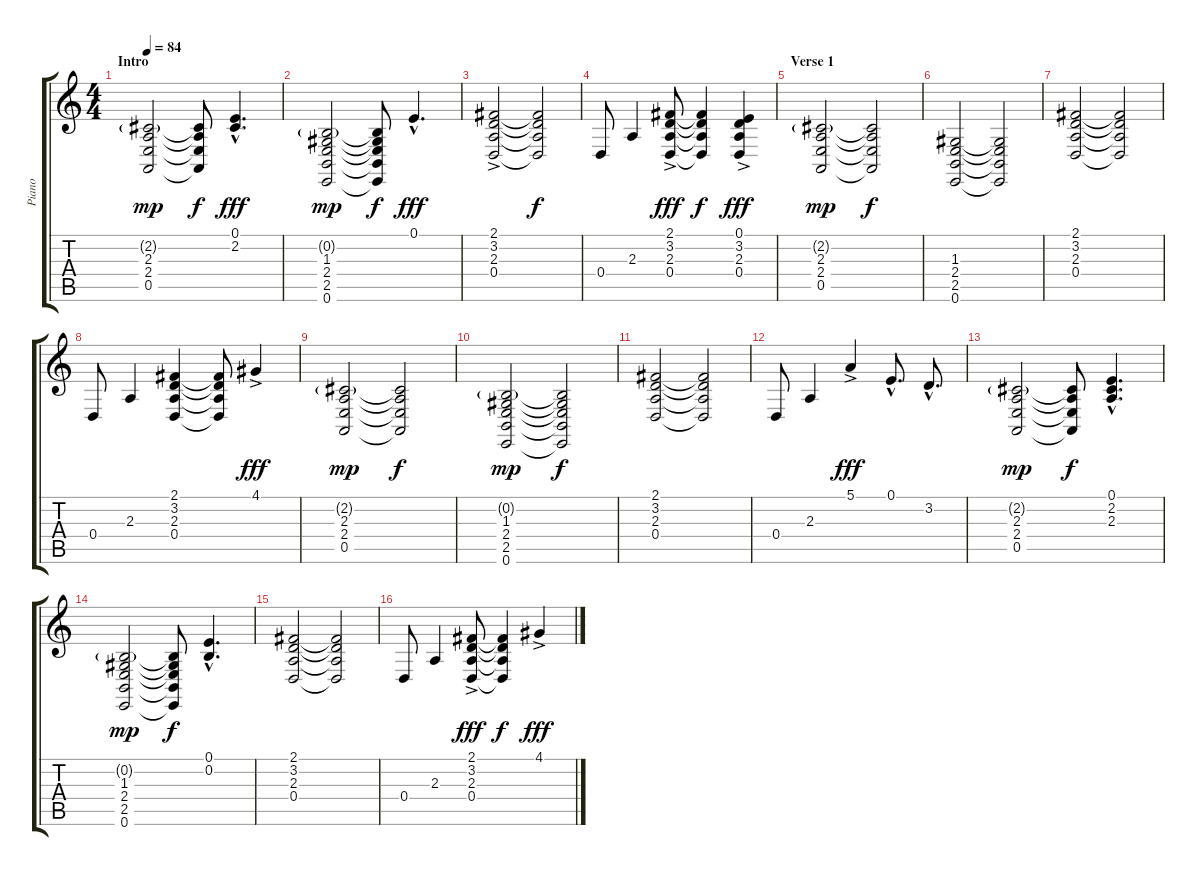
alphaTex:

\track ("Piano" "Piano") {instrument brightacousticpiano}
\staff {score tabs}
\tuning (E4 B3 G3 D3 A2 E2) {hide}
\ts (4 4)
\section ("" "Intro")
\tempo 84
\clef g2
\ks c
(2.2{g} 2.3 2.4 0.5).2{dy mp instrument brightacousticpiano} (2.2{t} 2.3{t} 2.4{t} 0.5{t}).8{dy f} (0.1{hac} 2.2{hac}).4{d dy fff} |
(0.2{g} 1.3 2.4 2.5 0.6).2{dy mp} (0.2{t} 1.3{t} 2.4{t} 2.5{t} 0.6{t}).8{dy f} 0.1{hac}.4{d dy fff} |
(2.1{ac} 3.2 2.3 0.4).2 (2.1{t} 3.2{t} 2.3{t} 0.4{t}).2{dy f} |
0.4.8 2.3.4 (2.1{ac} 3.2 2.3 0.4).8{dy fff} (2.1{t} 3.2{t} 2.3{t} 0.4{t}).4{dy f} (0.1{ac} 3.2 2.3 0.4).4{dy fff} |
\section ("" "Verse 1")
(2.2{g} 2.3 2.4 0.5).2{dy mp} (2.2{t} 2.3{t} 2.4{t} 0.5{t}).2{dy f} |
(1.3 2.4 2.5 0.6).2 (1.3{t} 2.4{t} 2.5{t} 0.6{t}).2 |
(2.1 3.2 2.3 0.4).2 (2.1{t} 3.2{t} 2.3{t} 0.4{t}).2 |
0.4.8 2.3.4 (2.1 3.2 2.3 0.4).4 (2.1{t} 3.2{t} 2.3{t} 0.4{t}).8 4.1{ac}.4{dy fff} |
(2.2{g} 2.3 2.4 0.5).2{dy mp} (2.2{t} 2.3{t} 2.4{t} 0.5{t}).2{dy f} |
(0.2{g} 1.3 2.4 2.5 0.6).2{dy mp} (0.2{t} 1.3{t} 2.4{t} 2.5{t} 0.6{t}).2{dy f} |
(2.1 3.2 2.3 0.4).2 (2.1{t} 3.2{t} 2.3{t} 0.4{t}).2 |
0.4.8 2.3.4 5.1{ac}.4{dy fff} 0.1{hac}.8{d} 3.2{hac}.8{d} |
(2.2{g} 2.3 2.4 0.5).2{dy mp} (2.2{t} 2.3{t} 2.4{t} 0.5{t}).8{dy f} (0.1{hac} 2.2{hac} 2.3{hac}).4{d} |
(0.2{g} 1.3 2.4 2.5 0.6).2{dy mp} (0.2{t} 1.3{t} 2.4{t} 2.5{t} 0.6{t}).8{dy f} (0.1{hac} 0.2{hac}).4{d} |
(2.1 3.2 2.3 0.4).2 (2.1{t} 3.2{t} 2.3{t} 0.4{t}).2 |
0.4.8 2.3.4 (2.1{ac} 3.2 2.3 0.4).8{dy fff} (2.1{t} 3.2{t} 2.3{t} 0.4{t}).4{dy f} 4.1{ac}.4{dy fff}
